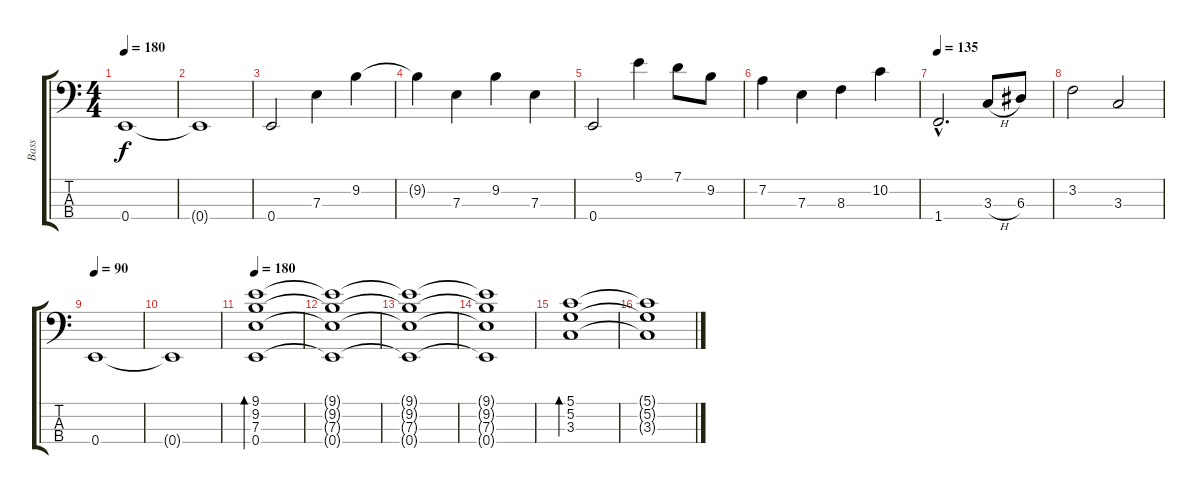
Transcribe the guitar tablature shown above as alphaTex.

\track ("Bass" "Bass") {instrument electricbasspick}
\staff {score tabs}
\tuning (G2 D2 A1 E1) {hide}
\ts (4 4)
\tempo 180
\clef f4
\ks c
0.4.1{dy f} |
0.4{t}.1 |
0.4.2 7.3.4 9.2.4 |
9.2{t}.4 7.3.4 9.2.4 7.3.4 |
0.4.2 9.1.4 7.1.8 9.2.8 |
7.2.4 7.3.4 8.3.4 10.2.4 |
\tempo 135
1.4{hac}.2{d} 3.3{h}.8 6.3.8 |
3.2.2 3.3.2 |
\tempo 90
0.4.1 |
0.4{t}.1 |
\tempo 180
(9.1 9.2 7.3 0.4).1{bd 120} |
(9.1{t} 9.2{t} 7.3{t} 0.4{t}).1 |
(9.1{t} 9.2{t} 7.3{t} 0.4{t}).1 |
(9.1{t} 9.2{t} 7.3{t} 0.4{t}).1 |
(5.1 5.2 3.3).1{bd 120} |
(5.1{t} 5.2{t} 3.3{t}).1
